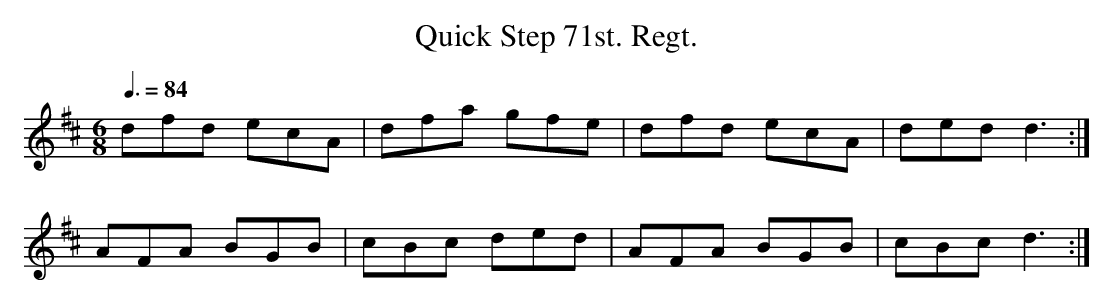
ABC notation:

X:1
T:Quick Step 71st. Regt.
M:6/8
L:1/8
Q:3/8=84
K:D major
dfd ecA|dfa gfe|dfd ecA|ded d3:|
AFA BGB|cBc ded|AFA BGB|cBc d3:|
